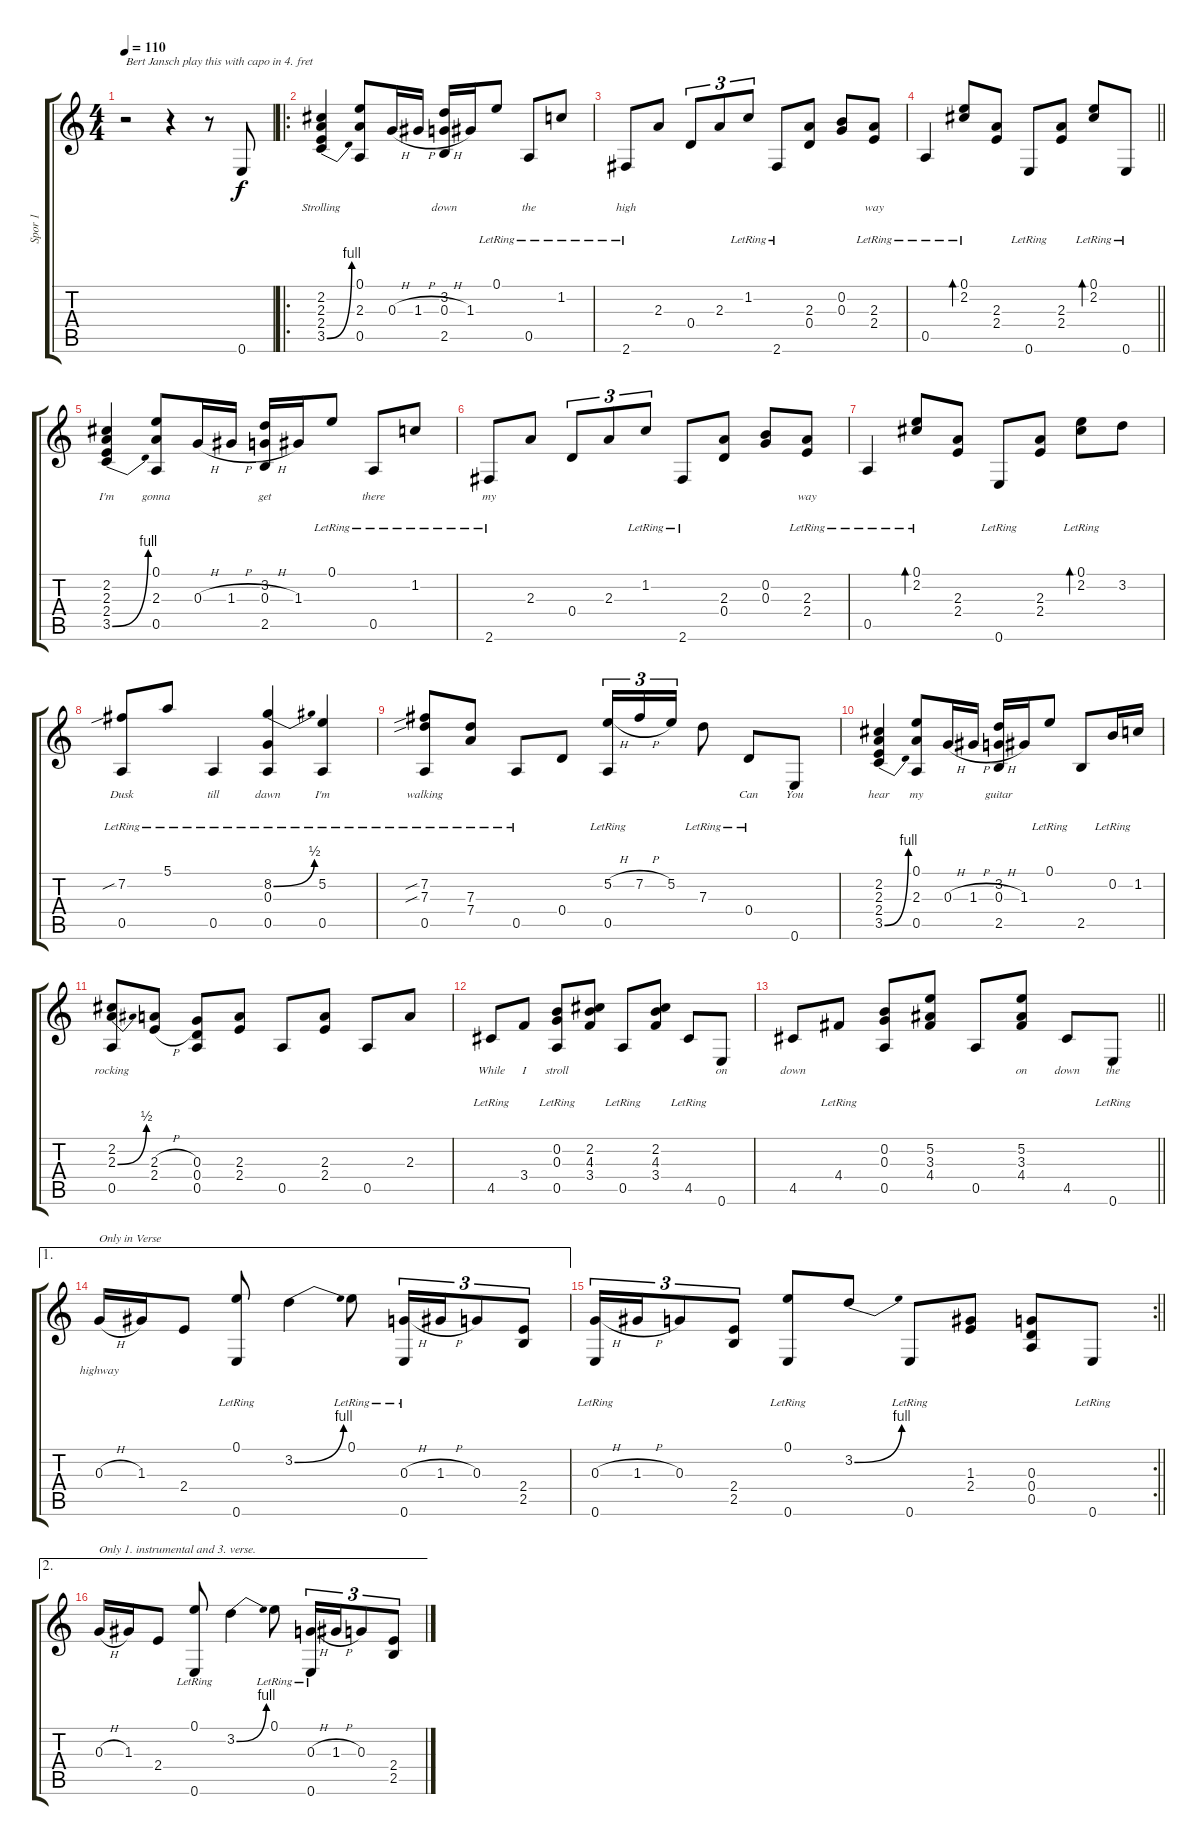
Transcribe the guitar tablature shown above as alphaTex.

\track ("Spor 1" "Spor 1") {instrument acousticguitarsteel}
\staff {score tabs}
\tuning (E4 B3 G3 D3 A2 E2) {hide}
\ts (4 4)
\tempo 110
\clef g2
\ks c
r.2{txt "Bert Jansch play this with capo in 4. fret" dy f instrument acousticguitarsteel} r.4 r.8 0.6.8 |
\ro
(2.2 2.3 2.4 3.5{be (bend 0 0 60 4)}).4{lyrics (0 "Strolling") lyrics (1 "") lyrics (2 "") lyrics (3 "") lyrics (4 "")} (0.1 2.3 0.5).8{lyrics (0 "") lyrics (1 "") lyrics (2 "") lyrics (3 "") lyrics (4 "")} 0.3{h}.16{lyrics (0 "") lyrics (1 "") lyrics (2 "") lyrics (3 "") lyrics (4 "")} 1.3{h}.16{lyrics (0 "") lyrics (1 "") lyrics (2 "") lyrics (3 "") lyrics (4 "")} (3.2 0.3{h} 2.5).16{lyrics (0 "down") lyrics (1 "") lyrics (2 "") lyrics (3 "") lyrics (4 "")} 1.3.16{lyrics (0 "") lyrics (1 "") lyrics (2 "") lyrics (3 "") lyrics (4 "")} 0.1{lr}.8{lyrics (0 "") lyrics (1 "") lyrics (2 "") lyrics (3 "") lyrics (4 "")} 0.5{lr}.8{lyrics (0 "the") lyrics (1 "") lyrics (2 "") lyrics (3 "") lyrics (4 "")} 1.2{lr}.8{lyrics (0 "") lyrics (1 "") lyrics (2 "") lyrics (3 "") lyrics (4 "")} |
2.6{lr}.8{lyrics (0 "high") lyrics (1 "") lyrics (2 "") lyrics (3 "") lyrics (4 "")} 2.3.8{lyrics (0 "") lyrics (1 "") lyrics (2 "") lyrics (3 "") lyrics (4 "")} 0.4.8{tu (3 2) lyrics (0 "") lyrics (1 "") lyrics (2 "") lyrics (3 "") lyrics (4 "")} 2.3.8{tu (3 2) lyrics (0 "") lyrics (1 "") lyrics (2 "") lyrics (3 "") lyrics (4 "")} 1.2{lr}.8{tu (3 2) lyrics (0 "") lyrics (1 "") lyrics (2 "") lyrics (3 "") lyrics (4 "")} 2.6{lr}.8{lyrics (0 "") lyrics (1 "") lyrics (2 "") lyrics (3 "") lyrics (4 "")} (2.3 0.4).8{lyrics (0 "") lyrics (1 "") lyrics (2 "") lyrics (3 "") lyrics (4 "")} (0.2 0.3).8{lyrics (0 "") lyrics (1 "") lyrics (2 "") lyrics (3 "") lyrics (4 "")} (2.3{lr} 2.4{lr}).8{lyrics (0 "way") lyrics (1 "") lyrics (2 "") lyrics (3 "") lyrics (4 "")} |
\barLineRight lightlight
0.5{lr}.4{lyrics (0 "") lyrics (1 "") lyrics (2 "") lyrics (3 "") lyrics (4 "")} (0.1{lr} 2.2{lr}).8{bd 240 lyrics (0 "") lyrics (1 "") lyrics (2 "") lyrics (3 "") lyrics (4 "")} (2.3 2.4).8{lyrics (0 "") lyrics (1 "") lyrics (2 "") lyrics (3 "") lyrics (4 "")} 0.6{lr}.8{lyrics (0 "") lyrics (1 "") lyrics (2 "") lyrics (3 "") lyrics (4 "")} (2.3 2.4).8{lyrics (0 "") lyrics (1 "") lyrics (2 "") lyrics (3 "") lyrics (4 "")} (0.1{lr} 2.2{lr}).8{bd 240 lyrics (0 "") lyrics (1 "") lyrics (2 "") lyrics (3 "") lyrics (4 "")} 0.6{lr}.8{lyrics (0 "") lyrics (1 "") lyrics (2 "") lyrics (3 "") lyrics (4 "")} |
(2.2 2.3 2.4 3.5{be (bend 0 0 60 4)}).4{lyrics (0 "I'm") lyrics (1 "") lyrics (2 "") lyrics (3 "") lyrics (4 "")} (0.1 2.3 0.5).8{lyrics (0 "gonna") lyrics (1 "") lyrics (2 "") lyrics (3 "") lyrics (4 "")} 0.3{h}.16{lyrics (0 "") lyrics (1 "") lyrics (2 "") lyrics (3 "") lyrics (4 "")} 1.3{h}.16{lyrics (0 "") lyrics (1 "") lyrics (2 "") lyrics (3 "") lyrics (4 "")} (3.2 0.3{h} 2.5).16{lyrics (0 "get") lyrics (1 "") lyrics (2 "") lyrics (3 "") lyrics (4 "")} 1.3.16{lyrics (0 "") lyrics (1 "") lyrics (2 "") lyrics (3 "") lyrics (4 "")} 0.1{lr}.8{lyrics (0 "") lyrics (1 "") lyrics (2 "") lyrics (3 "") lyrics (4 "")} 0.5{lr}.8{lyrics (0 "there") lyrics (1 "") lyrics (2 "") lyrics (3 "") lyrics (4 "")} 1.2{lr}.8{lyrics (0 "") lyrics (1 "") lyrics (2 "") lyrics (3 "") lyrics (4 "")} |
2.6{lr}.8{lyrics (0 "my") lyrics (1 "") lyrics (2 "") lyrics (3 "") lyrics (4 "")} 2.3.8{lyrics (0 "") lyrics (1 "") lyrics (2 "") lyrics (3 "") lyrics (4 "")} 0.4.8{tu (3 2) lyrics (0 "") lyrics (1 "") lyrics (2 "") lyrics (3 "") lyrics (4 "")} 2.3.8{tu (3 2) lyrics (0 "") lyrics (1 "") lyrics (2 "") lyrics (3 "") lyrics (4 "")} 1.2{lr}.8{tu (3 2) lyrics (0 "") lyrics (1 "") lyrics (2 "") lyrics (3 "") lyrics (4 "")} 2.6{lr}.8{lyrics (0 "") lyrics (1 "") lyrics (2 "") lyrics (3 "") lyrics (4 "")} (2.3 0.4).8{lyrics (0 "") lyrics (1 "") lyrics (2 "") lyrics (3 "") lyrics (4 "")} (0.2 0.3).8{lyrics (0 "") lyrics (1 "") lyrics (2 "") lyrics (3 "") lyrics (4 "")} (2.3{lr} 2.4{lr}).8{lyrics (0 "way") lyrics (1 "") lyrics (2 "") lyrics (3 "") lyrics (4 "")} |
0.5{lr}.4{lyrics (0 "") lyrics (1 "") lyrics (2 "") lyrics (3 "") lyrics (4 "")} (0.1{lr} 2.2{lr}).8{bd 120 lyrics (0 "") lyrics (1 "") lyrics (2 "") lyrics (3 "") lyrics (4 "")} (2.3 2.4).8{lyrics (0 "") lyrics (1 "") lyrics (2 "") lyrics (3 "") lyrics (4 "")} 0.6{lr}.8{lyrics (0 "") lyrics (1 "") lyrics (2 "") lyrics (3 "") lyrics (4 "")} (2.3 2.4).8{lyrics (0 "") lyrics (1 "") lyrics (2 "") lyrics (3 "") lyrics (4 "")} (0.1{lr} 2.2{lr}).8{bd 120 lyrics (0 "") lyrics (1 "") lyrics (2 "") lyrics (3 "") lyrics (4 "")} 3.2.8{lyrics (0 "") lyrics (1 "") lyrics (2 "") lyrics (3 "") lyrics (4 "")} |
(7.2{sib} 0.5{lr}).8{lyrics (0 "Dusk") lyrics (1 "") lyrics (2 "") lyrics (3 "") lyrics (4 "")} 5.1{lr}.8{lyrics (0 "") lyrics (1 "") lyrics (2 "") lyrics (3 "") lyrics (4 "")} 0.5{lr}.4{lyrics (0 "till") lyrics (1 "") lyrics (2 "") lyrics (3 "") lyrics (4 "")} (8.2{be (bend 0 0 60 2)} 0.3 0.5{lr}).4{lyrics (0 "dawn") lyrics (1 "") lyrics (2 "") lyrics (3 "") lyrics (4 "")} (5.2 0.5{lr}).4{lyrics (0 "I'm") lyrics (1 "") lyrics (2 "") lyrics (3 "") lyrics (4 "")} |
(7.2{sib} 7.3{sib} 0.5{lr}).8{lyrics (0 "walking") lyrics (1 "") lyrics (2 "") lyrics (3 "") lyrics (4 "")} (7.3{lr} 7.4).8{lyrics (0 "") lyrics (1 "") lyrics (2 "") lyrics (3 "") lyrics (4 "")} 0.5{lr}.8{lyrics (0 "") lyrics (1 "") lyrics (2 "") lyrics (3 "") lyrics (4 "")} 0.4.8{lyrics (0 "") lyrics (1 "") lyrics (2 "") lyrics (3 "") lyrics (4 "")} (5.2{h} 0.5{lr}).16{tu (3 2) lyrics (0 "") lyrics (1 "") lyrics (2 "") lyrics (3 "") lyrics (4 "")} 7.2{h}.16{tu (3 2) lyrics (0 "") lyrics (1 "") lyrics (2 "") lyrics (3 "") lyrics (4 "")} 5.2.16{tu (3 2) lyrics (0 "") lyrics (1 "") lyrics (2 "") lyrics (3 "") lyrics (4 "")} 7.3{lr}.8{lyrics (0 "") lyrics (1 "") lyrics (2 "") lyrics (3 "") lyrics (4 "")} 0.4{lr}.8{lyrics (0 "Can") lyrics (1 "") lyrics (2 "") lyrics (3 "") lyrics (4 "")} 0.6.8{lyrics (0 "You") lyrics (1 "") lyrics (2 "") lyrics (3 "") lyrics (4 "")} |
(2.2 2.3 2.4 3.5{be (bend 0 0 60 4)}).4{lyrics (0 "hear") lyrics (1 "") lyrics (2 "") lyrics (3 "") lyrics (4 "")} (0.1 2.3 0.5).8{lyrics (0 "my") lyrics (1 "") lyrics (2 "") lyrics (3 "") lyrics (4 "")} 0.3{h}.16{lyrics (0 "") lyrics (1 "") lyrics (2 "") lyrics (3 "") lyrics (4 "")} 1.3{h}.16{lyrics (0 "") lyrics (1 "") lyrics (2 "") lyrics (3 "") lyrics (4 "")} (3.2 0.3{h} 2.5).16{lyrics (0 "guitar") lyrics (1 "") lyrics (2 "") lyrics (3 "") lyrics (4 "")} 1.3.16{lyrics (0 "") lyrics (1 "") lyrics (2 "") lyrics (3 "") lyrics (4 "")} 0.1{lr}.8{lyrics (0 "") lyrics (1 "") lyrics (2 "") lyrics (3 "") lyrics (4 "")} 2.5.8{lyrics (0 "") lyrics (1 "") lyrics (2 "") lyrics (3 "") lyrics (4 "")} 0.2{lr}.16{lyrics (0 "") lyrics (1 "") lyrics (2 "") lyrics (3 "") lyrics (4 "")} 1.2.16{lyrics (0 "") lyrics (1 "") lyrics (2 "") lyrics (3 "") lyrics (4 "")} |
(2.2 2.3{be (bend 0 0 60 2)} 0.5).8{lyrics (0 "rocking") lyrics (1 "") lyrics (2 "") lyrics (3 "") lyrics (4 "")} (2.3{h} 2.4{h}).8{lyrics (0 "") lyrics (1 "") lyrics (2 "") lyrics (3 "") lyrics (4 "")} (0.3 0.4 0.5).8{lyrics (0 "") lyrics (1 "") lyrics (2 "") lyrics (3 "") lyrics (4 "")} (2.3 2.4).8{lyrics (0 "") lyrics (1 "") lyrics (2 "") lyrics (3 "") lyrics (4 "")} 0.5.8{lyrics (0 "") lyrics (1 "") lyrics (2 "") lyrics (3 "") lyrics (4 "")} (2.3 2.4).8{lyrics (0 "") lyrics (1 "") lyrics (2 "") lyrics (3 "") lyrics (4 "")} 0.5.8{lyrics (0 "") lyrics (1 "") lyrics (2 "") lyrics (3 "") lyrics (4 "")} 2.3.8{lyrics (0 "") lyrics (1 "") lyrics (2 "") lyrics (3 "") lyrics (4 "")} |
4.5{lr}.8{lyrics (0 "While") lyrics (1 "") lyrics (2 "") lyrics (3 "") lyrics (4 "")} 3.4.8{lyrics (0 "I") lyrics (1 "") lyrics (2 "") lyrics (3 "") lyrics (4 "")} (0.2 0.3 0.5{lr}).8{lyrics (0 "stroll") lyrics (1 "") lyrics (2 "") lyrics (3 "") lyrics (4 "")} (2.2 4.3 3.4).8{lyrics (0 "") lyrics (1 "") lyrics (2 "") lyrics (3 "") lyrics (4 "")} 0.5{lr}.8{lyrics (0 "") lyrics (1 "") lyrics (2 "") lyrics (3 "") lyrics (4 "")} (2.2 4.3 3.4).8{lyrics (0 "") lyrics (1 "") lyrics (2 "") lyrics (3 "") lyrics (4 "")} 4.5{lr}.8{lyrics (0 "") lyrics (1 "") lyrics (2 "") lyrics (3 "") lyrics (4 "")} 0.6.8{lyrics (0 "on") lyrics (1 "") lyrics (2 "") lyrics (3 "") lyrics (4 "")} |
\barLineRight lightlight
4.5.8{lyrics (0 "down") lyrics (1 "") lyrics (2 "") lyrics (3 "") lyrics (4 "")} 4.4{lr}.8{lyrics (0 "") lyrics (1 "") lyrics (2 "") lyrics (3 "") lyrics (4 "")} (0.2 0.3 0.5).8{lyrics (0 "") lyrics (1 "") lyrics (2 "") lyrics (3 "") lyrics (4 "")} (5.2 3.3 4.4).8{lyrics (0 "") lyrics (1 "") lyrics (2 "") lyrics (3 "") lyrics (4 "")} 0.5.8{lyrics (0 "") lyrics (1 "") lyrics (2 "") lyrics (3 "") lyrics (4 "")} (5.2 3.3 4.4).8{lyrics (0 "on") lyrics (1 "") lyrics (2 "") lyrics (3 "") lyrics (4 "")} 4.5.8{lyrics (0 "down") lyrics (1 "") lyrics (2 "") lyrics (3 "") lyrics (4 "")} 0.6{lr}.8{lyrics (0 "the") lyrics (1 "") lyrics (2 "") lyrics (3 "") lyrics (4 "")} |
\ae 1
0.3{h}.16{txt "Only in Verse" lyrics (0 "highway") lyrics (1 "") lyrics (2 "") lyrics (3 "") lyrics (4 "")} 1.3.16 2.4.8 (0.1{lr} 0.6{lr}).8 3.2{be (bend 0 0 60 4)}.4 0.1{lr}.8 (0.3{h} 0.6{lr}).16{tu (3 2)} 1.3{h}.16{tu (3 2)} 0.3.8{tu (3 2)} (2.4 2.5).8{tu (3 2)} |
\rc 2
\barLineRight lightlight
(0.3{h} 0.6{lr}).16{tu (3 2)} 1.3{h}.16{tu (3 2)} 0.3.8{tu (3 2)} (2.4 2.5).8{tu (3 2)} (0.1{lr} 0.6{lr}).8 3.2{be (bend 0 0 60 4)}.8 0.6{lr}.8 (1.3 2.4).8 (0.3 0.4 0.5).8 0.6{lr}.8 |
\ae 2
0.3{h}.16{txt "Only 1. instrumental and 3. verse."} 1.3.16 2.4.8 (0.1{lr} 0.6{lr}).8 3.2{be (bend 0 0 60 4)}.4 0.1{lr}.8 (0.3{h} 0.6{lr}).16{tu (3 2)} 1.3{h}.16{tu (3 2)} 0.3.8{tu (3 2)} (2.4 2.5).8{tu (3 2)}
